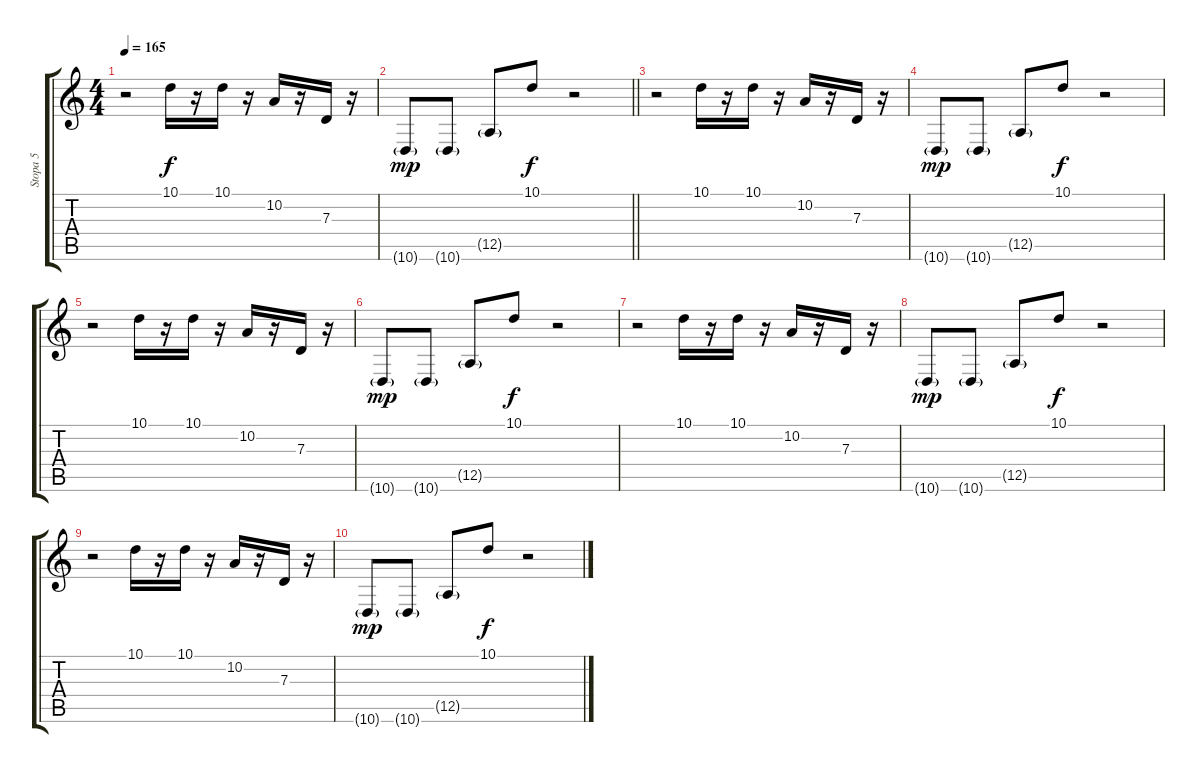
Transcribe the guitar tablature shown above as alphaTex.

\track ("Stopa 5" "Stopa 5") {instrument lead1square}
\staff {score tabs}
\tuning (E4 B3 G3 D3 A2 E2) {hide}
\ts (4 4)
\tempo 165
\clef g2
\ks c
r.2{dy f} 10.1.16 r.16 10.1.16 r.16 10.2.16 r.16 7.3.16 r.16 |
\barLineRight lightlight
10.6{g}.8{dy mp} 10.6{g}.8 12.5{g}.8 10.1.8{dy f} r.2 |
\section ("" "")
r.2 10.1.16 r.16 10.1.16 r.16 10.2.16 r.16 7.3.16 r.16 |
10.6{g}.8{dy mp} 10.6{g}.8 12.5{g}.8 10.1.8{dy f} r.2 |
r.2 10.1.16 r.16 10.1.16 r.16 10.2.16 r.16 7.3.16 r.16 |
10.6{g}.8{dy mp} 10.6{g}.8 12.5{g}.8 10.1.8{dy f} r.2 |
r.2 10.1.16 r.16 10.1.16 r.16 10.2.16 r.16 7.3.16 r.16 |
10.6{g}.8{dy mp} 10.6{g}.8 12.5{g}.8 10.1.8{dy f} r.2 |
r.2 10.1.16 r.16 10.1.16 r.16 10.2.16 r.16 7.3.16 r.16 |
10.6{g}.8{dy mp} 10.6{g}.8 12.5{g}.8 10.1.8{dy f} r.2
